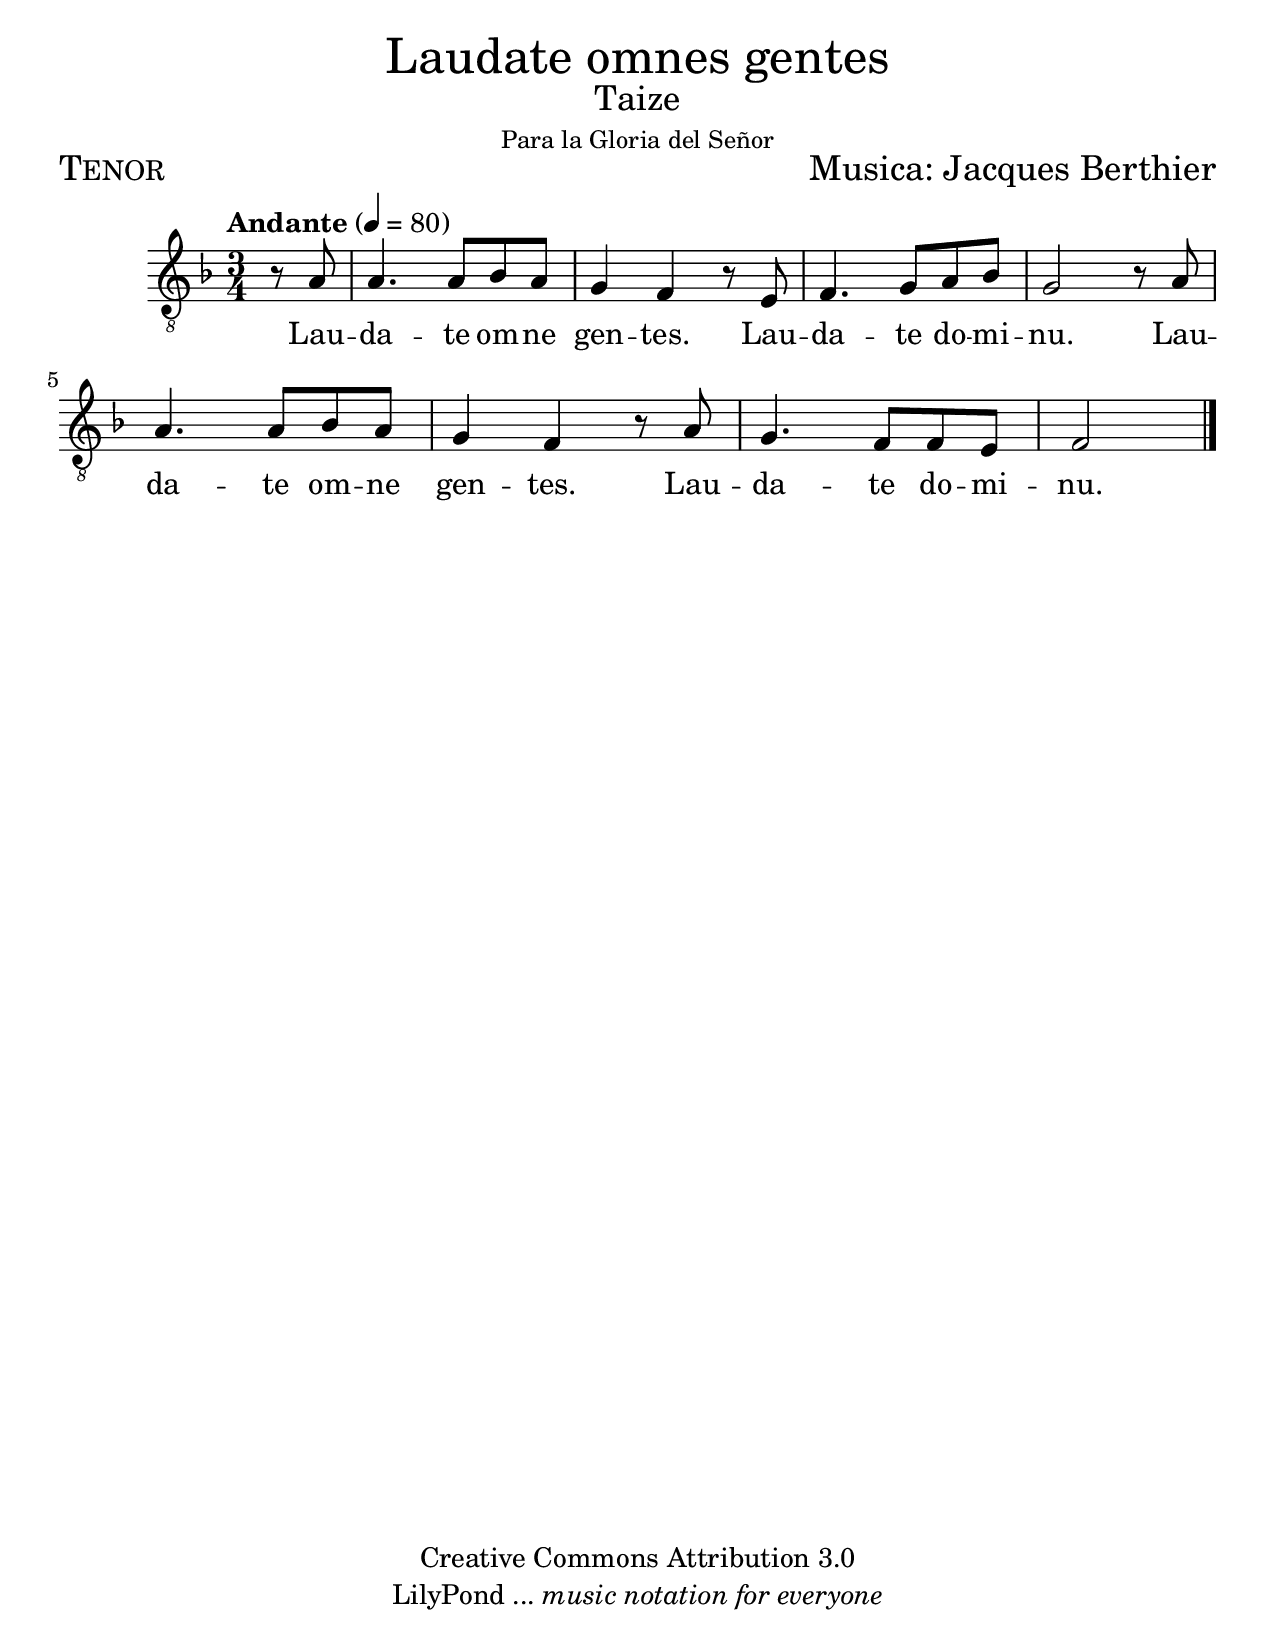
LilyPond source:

% ****************************************************************
%       Laudate omnes gentes - Tenor
%	by serach.sam@
% ****************************************************************
\language "espanol"
\version "2.19.49"

#(set-global-staff-size 24)

% --- Parametro globales
global = {
  \tempo "Andante" 4=80
  \key fa \major
  \time 3/4
  s2.*8
  \bar "|."
}

\markup { \fill-line { \center-column { \fontsize #5 "Laudate omnes gentes" \fontsize #2 "Taize" \small "Para la Gloria del Señor" } } }
\markup { \fill-line { \fontsize #2 \smallCaps "Tenor" \fontsize #2 "Musica: Jacques Berthier"  } }
%\markup { \fill-line { " " \right-column { \fontsize #2 "Versión Orquestal: Francisco Jarquín Vega" \small "(19 Junio, 2016)" } } }

\header {
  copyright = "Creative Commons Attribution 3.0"
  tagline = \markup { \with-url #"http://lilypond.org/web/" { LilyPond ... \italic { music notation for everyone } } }
  breakbefore = ##t 
}

% --- Musica
tenor = \relative do' {
  \compressFullBarRests
  \dynamicUp
  \clef "G_8"
  
  \partial 4 r8 la	| % 01
  la4. la8 sib la	| % 02
  sol4 fa r8 mi		| % 03
  fa4. sol8 la sib	| % 04
  sol2 r8 la		| % 05
  la4. la8 sib la	| % 06
  sol4 fa r8 la		| % 07
  sol4. fa8 fa mi	| % 08
  \partial 2 fa2		| |% 09
}

% --- Letra
letra = \lyricmode {
  Lau -- da -- te om -- ne gen -- tes.
  Lau -- da -- te do -- mi -- nu.
  Lau -- da -- te om -- ne gen -- tes.
  Lau -- da -- te do -- mi -- nu.
}

\score {
  <<
    \new Staff <<
        \new Voice = "voz" << \global \tenor >>
        \new Lyrics \lyricsto "voz" \letra
    >>
  >>
  \midi {}
  \layout {}
}

\paper {
  #(set-paper-size "letter")
}
